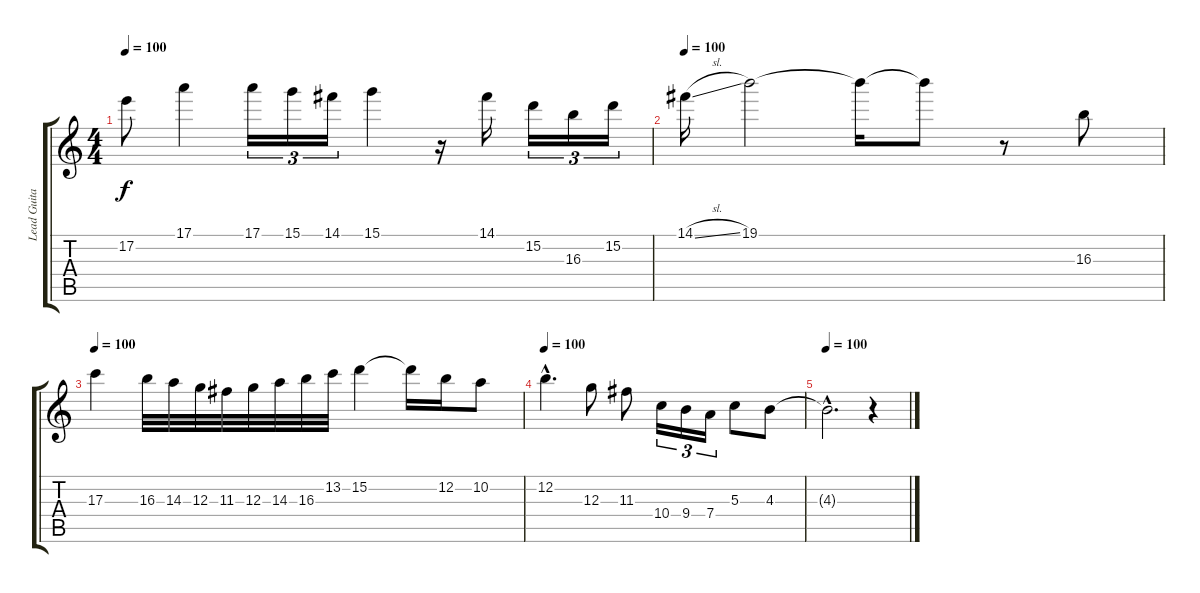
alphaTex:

\track ("Lead Guitar " "Lead Guita") {instrument distortionguitar}
\staff {score tabs}
\tuning (E4 B3 G3 D3 A2 E2) {hide}
\ts (4 4)
\tempo 100
\clef g2
\ks c
17.2.8{dy f volume 12} 17.1.4 17.1.16{tu (3 2)} 15.1.16{tu (3 2)} 14.1.16{tu (3 2)} 15.1.4 r.16 14.1.16 15.2.16{tu (3 2)} 16.3.16{tu (3 2)} 15.2.16{tu (3 2)} |
\tempo 100
14.1{sl}.16{volume 9} 19.1.2 19.1{t}.16 19.1{t}.8 r.8 16.3.8 |
\tempo 100
17.3.4{volume 6} 16.3.32 14.3.32 12.3.32 11.3.32 12.3.32 14.3.32 16.3.32 13.2.32 15.2.4 15.2{t}.16 12.2.16 10.2.8 |
\tempo 100
12.2{hac}.4{d volume 3} 12.3.8 11.3.8 10.4.16{tu (3 2)} 9.4.16{tu (3 2)} 7.4.16{tu (3 2)} 5.3.8 4.3.8 |
\tempo 100
4.3{hac t}.2{d volume 1} r.4
